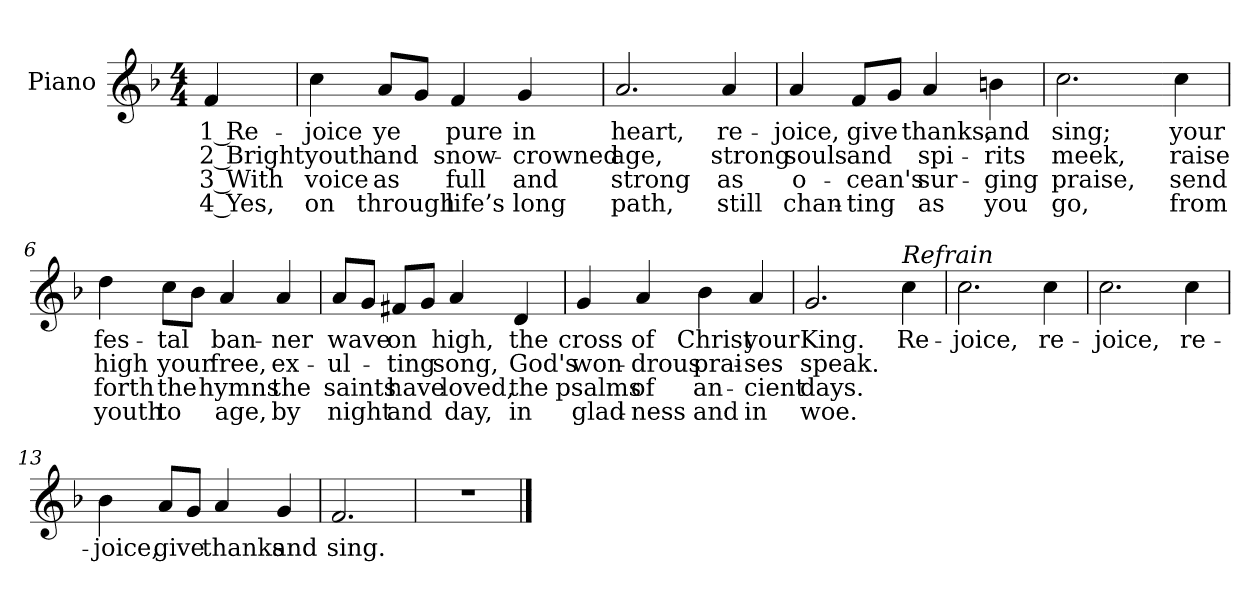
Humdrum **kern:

**kern	**text	**text	**text	**text
*part1	*part1	*part1	*part1	*part1
*staff1	*staff1	*staff1	*staff1	*staff1
*I"Piano	*	*	*	*
*I'Pno.	*	*	*	*
!!LO:PB:g=z
*clefG2	*	*	*	*
*k[b-]	*	*	*	*
*F:	*	*	*	*
*M4/4	*	*	*	*
=	=	=	=	=
!	!LO:LY:b:color=#000000	!LO:LY:b:color=#000000	!LO:LY:b:color=#000000	!LO:LY:b:color=#000000
4fi/	1 Re-	2 Bright	3 With	4 Yes,
=1	=1	=1	=1	=1
!	!LO:LY:b:color=#000000	!LO:LY:b:color=#000000	!LO:LY:b:color=#000000	!LO:LY:b:color=#000000
4cci\	-joice	youth	voice	on
!	!LO:LY:b:color=#000000	!LO:LY:b:color=#000000	!LO:LY:b:color=#000000	!LO:LY:b:color=#000000
8ai/L	ye	and	as	through
8gi/J	.	.	.	.
!	!LO:LY:b:color=#000000	!LO:LY:b:color=#000000	!LO:LY:b:color=#000000	!LO:LY:b:color=#000000
4fi/	pure	snow-	full	life’s
!	!LO:LY:b:color=#000000	!LO:LY:b:color=#000000	!LO:LY:b:color=#000000	!LO:LY:b:color=#000000
4gi/	in	-crowned	and	long
=2	=2	=2	=2	=2
!	!LO:LY:b:color=#000000	!LO:LY:b:color=#000000	!LO:LY:b:color=#000000	!LO:LY:b:color=#000000
2.ai/	heart,	age,	strong	path,
!	!LO:LY:b:color=#000000	!LO:LY:b:color=#000000	!LO:LY:b:color=#000000	!LO:LY:b:color=#000000
4ai/	re-	strong	as	still
!!LO:LB:g=z
=3	=3	=3	=3	=3
!	!LO:LY:b:color=#000000	!LO:LY:b:color=#000000	!LO:LY:b:color=#000000	!LO:LY:b:color=#000000
4ai/	-joice,	souls	o-	-chan-
!	!LO:LY:b:color=#000000	!LO:LY:b:color=#000000	!LO:LY:b:color=#000000	!LO:LY:b:color=#000000
8fi/L	give	and	-cean's	ting
8gi/J	.	.	.	.
!	!LO:LY:b:color=#000000	!LO:LY:b:color=#000000	!LO:LY:b:color=#000000	!LO:LY:b:color=#000000
4ai/	thanks,	spi-	sur-	-as
!	!LO:LY:b:color=#000000	!LO:LY:b:color=#000000	!LO:LY:b:color=#000000	!LO:LY:b:color=#000000
4bni\	and	-rits	ging	you
=4	=4	=4	=4	=4
!	!LO:LY:b:color=#000000	!LO:LY:b:color=#000000	!LO:LY:b:color=#000000	!LO:LY:b:color=#000000
2.cci\	sing;	meek,	praise,	go,
=5-	=5-	=5-	=5-	=5-
!	!LO:LY:b:color=#000000	!LO:LY:b:color=#000000	!LO:LY:b:color=#000000	!LO:LY:b:color=#000000
4cci\	your	raise	send	from
=6	=6	=6	=6	=6
!	!LO:LY:b:color=#000000	!LO:LY:b:color=#000000	!LO:LY:b:color=#000000	!LO:LY:b:color=#000000
4ddi\	fes-	high	forth	youth
!	!LO:LY:b:color=#000000	!LO:LY:b:color=#000000	!LO:LY:b:color=#000000	!LO:LY:b:color=#000000
8cci\L	-tal	your	the	to
8b-i\J	.	.	.	.
!	!LO:LY:b:color=#000000	!LO:LY:b:color=#000000	!LO:LY:b:color=#000000	!LO:LY:b:color=#000000
4ai/	ban-	free,	hymns	age,
!	!LO:LY:b:color=#000000	!LO:LY:b:color=#000000	!LO:LY:b:color=#000000	!LO:LY:b:color=#000000
4ai/	-ner	ex-	the	by
!!LO:LB:g=z
=7	=7	=7	=7	=7
!	!LO:LY:b:color=#000000	!LO:LY:b:color=#000000	!LO:LY:b:color=#000000	!LO:LY:b:color=#000000
8ai/L	wave	-ul-	saints	night
8gi/J	.	.	.	.
!	!LO:LY:b:color=#000000	!LO:LY:b:color=#000000	!LO:LY:b:color=#000000	!LO:LY:b:color=#000000
8f#Xi/L	on	-ting	have	and
8gi/J	.	.	.	.
!	!LO:LY:b:color=#000000	!LO:LY:b:color=#000000	!LO:LY:b:color=#000000	!LO:LY:b:color=#000000
4ai/	high,	song,	loved,	day,
!	!LO:LY:b:color=#000000	!LO:LY:b:color=#000000	!LO:LY:b:color=#000000	!LO:LY:b:color=#000000
4di/	the	God's	the	in
=8	=8	=8	=8	=8
!	!LO:LY:b:color=#000000	!LO:LY:b:color=#000000	!LO:LY:b:color=#000000	!LO:LY:b:color=#000000
4gi/	cross	won-	psalms	glad-
!	!LO:LY:b:color=#000000	!LO:LY:b:color=#000000	!LO:LY:b:color=#000000	!LO:LY:b:color=#000000
4ai/	of	-drous	-of	ness
!	!LO:LY:b:color=#000000	!LO:LY:b:color=#000000	!LO:LY:b:color=#000000	!LO:LY:b:color=#000000
4b-i\	Christ	prai-	an-	-and
!	!LO:LY:b:color=#000000	!LO:LY:b:color=#000000	!LO:LY:b:color=#000000	!LO:LY:b:color=#000000
4ai/	your	-ses	cient	in
=9	=9	=9	=9	=9
!	!LO:LY:b:color=#000000	!LO:LY:b:color=#000000	!LO:LY:b:color=#000000	!LO:LY:b:color=#000000
2.gi/	King.	speak.	days.	woe.
!!LO:LB:g=z
=10-	=10-	=10-	=10-	=10-
!LO:TX:a:i:t=Refrain	!	!	!	!
!	!LO:LY:b:color=#000000	!	!	!
4cci\	Re-	.	.	.
=11	=11	=11	=11	=11
!	!LO:LY:b:color=#000000	!	!	!
2.cci\	-joice,	.	.	.
!	!LO:LY:b:color=#000000	!	!	!
4cci\	re-	.	.	.
=12	=12	=12	=12	=12
!	!LO:LY:b:color=#000000	!	!	!
2.cci\	-joice,	.	.	.
!	!LO:LY:b:color=#000000	!	!	!
4cci\	re-	.	.	.
=13	=13	=13	=13	=13
!	!LO:LY:b:color=#000000	!	!	!
4b-i\	-joice,	.	.	.
!	!LO:LY:b:color=#000000	!	!	!
8ai/L	give	.	.	.
8gi/J	.	.	.	.
!	!LO:LY:b:color=#000000	!	!	!
4ai/	thanks	.	.	.
!	!LO:LY:b:color=#000000	!	!	!
4gi/	and	.	.	.
=14	=14	=14	=14	=14
!	!LO:LY:b:color=#000000	!	!	!
2.fi/	sing.	.	.	.
=15	=15	=15	=15	=15
1r	.	.	.	.
==	==	==	==	==
*-	*-	*-	*-	*-
